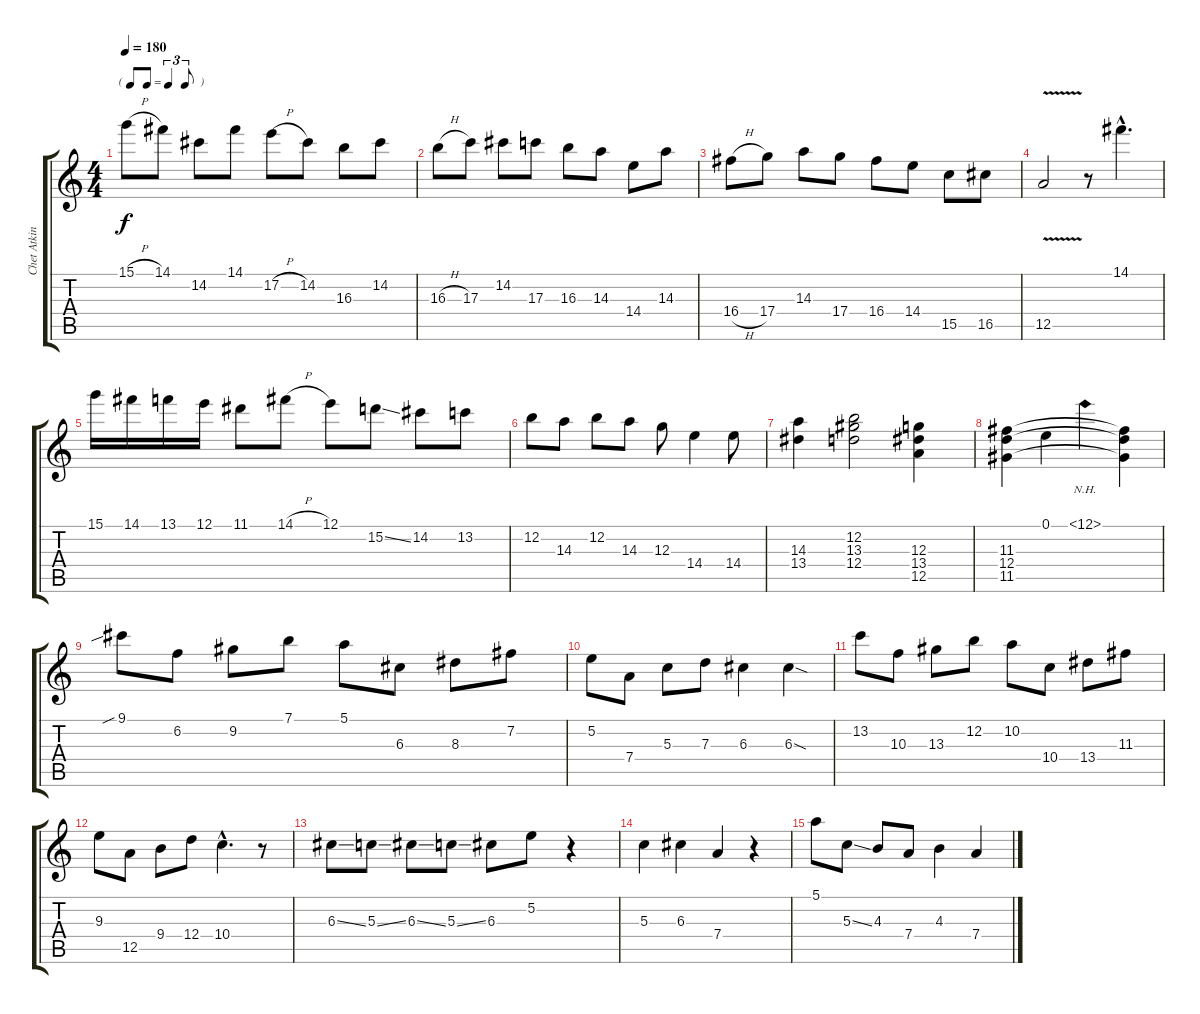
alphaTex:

\track ("Chet Atkins" "Chet Atkin") {instrument electricguitarjazz}
\staff {score tabs}
\tuning (E4 B3 G3 D3 A2 E2) {hide}
\ts (4 4)
\tf triplet8th
\tempo 180
\clef g2
\ks c
15.1{h}.8{dy f} 14.1.8 14.2.8 14.1.8 17.2{h}.8 14.2.8 16.3.8 14.2.8 |
16.3{h}.8 17.3.8 14.2.8 17.3.8 16.3.8 14.3.8 14.4.8 14.3.8 |
16.4{h}.8 17.4.8 14.3.8 17.4.8 16.4.8 14.4.8 15.5.8 16.5.8 |
12.5{v}.2 r.8 14.1{hac}.4{d} |
15.1.16 14.1.16 13.1.16 12.1.16 11.1.8 14.1{h}.8 12.1.8 15.2{ss}.8 14.2.8 13.2.8 |
12.2.8 14.3.8 12.2.8 14.3.8 12.3.8 14.4.4 14.4.8 |
(14.3 13.4).4 (12.2 13.3 12.4).2 (12.3 13.4 12.5).4 |
(11.3 12.4 11.5).4 0.1.4 12.1{nh}.4 (11.3{t} 12.4{t} 11.5{t}).4 |
9.1{sib}.8 6.2.8 9.2.8 7.1.8 5.1.8 6.3.8 8.3.8 7.2.8 |
5.2.8 7.4.8 5.3.8 7.3.8 6.3.4 6.3{sod}.4 |
13.2.8 10.3.8 13.3.8 12.2.8 10.2.8 10.4.8 13.4.8 11.3.8 |
9.3.8 12.5.8 9.4.8 12.4.8 10.4{hac}.4{d} r.8 |
6.3{ss}.8 5.3{ss}.8 6.3{ss}.8 5.3{ss}.8 6.3.8 5.2.8 r.4 |
5.3.4 6.3.4 7.4.4 r.4 |
5.1.8 5.3{ss}.8 4.3.8 7.4.8 4.3.4 7.4.4
